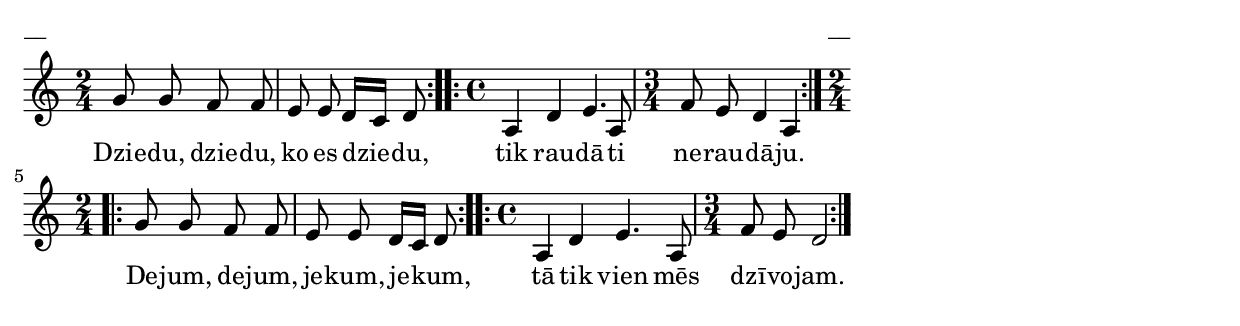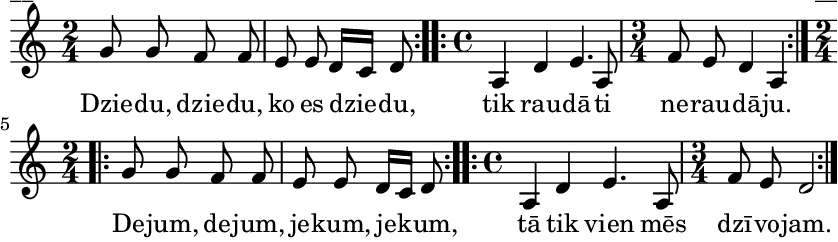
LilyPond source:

\version "2.13.18"
#(ly:set-option 'crop #t)
 
%\header {
% title = "Dziedu, dziedu, ko es dziedu"
%}
% Austras dziesmu burtnīca, 9.lpp.
\paper {
line-width = 14\cm
left-margin = 0.4\cm
between-system-padding = 0.3\cm
between-system-space = 0.3\cm
}
\layout {
indent = #0
ragged-last = ##f
}

voiceA = \relative c' {
\clef "treble"
\key c \major
\repeat volta 2 {
\time 2/4
g'8 g f f | e8 e d16[ c] d8 
}
\repeat volta 2 {
\time 4/4
a4 d e4. a,8 \time 3/4 f'8 e d4 a  
}
\repeat volta 2 {
\time 2/4
g'8 g f f | e8 e d16[ c] d8 
}
\repeat volta 2 {
\time 4/4
a4 d e4. a,8 \time 3/4 f'8 e d2
}
}


lyricA = \lyricmode {
Dzie -- du, dzie -- du, ko es dzie -- du, tik rau -- dā -- ti ne -- rau -- dā -- ju. 
De -- jum, de -- jum, je -- kum, je -- kum, tā tik vien mēs dzī -- vo -- jam.
}


fullScore = <<
\new Staff {
<<
\new Voice = "voiceA" { \oneVoice \autoBeamOff \voiceA }
\new Lyrics \lyricsto "voiceA" \lyricA
>>
}
>>

\score {
\fullScore
\header { piece = "__" opus = "__" }
}
\markup { \with-color #(x11-color 'white) \sans \smaller "__" }
\score {
\unfoldRepeats
\fullScore
\midi {
\context { \Staff \remove "Staff_performer" }
\context { \Voice \consists "Staff_performer" }
}
}


